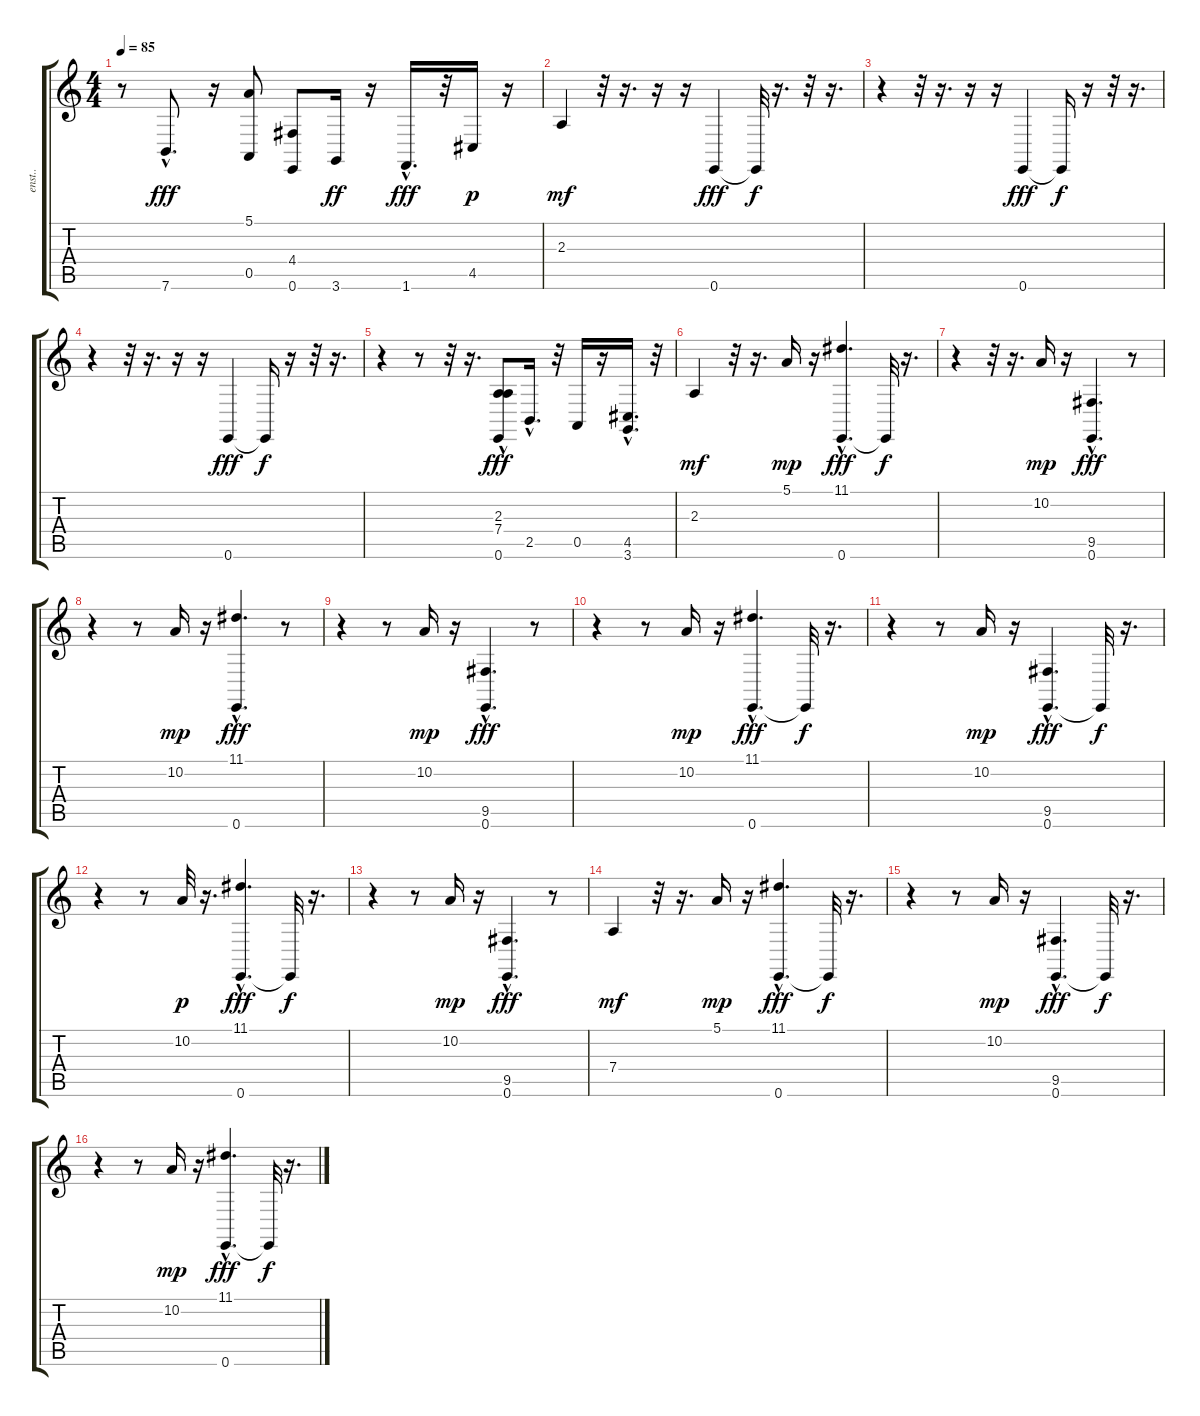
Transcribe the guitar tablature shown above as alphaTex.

\track ("enst.." "enst..") {instrument drawbarorgan}
\staff {score tabs}
\tuning (E4 B3 G3 D3 A2 E2) {hide}
\ts (4 4)
\tempo 85
\clef g2
\ks c
r.8{dy f} 7.6{hac}.8{d dy fff} r.16 (5.1 0.5).8 (4.4 0.6).8 3.6.16{dy ff} r.16 1.6{hac}.16{d dy fff} r.32 4.5.16{dy p} r.16 |
2.3.4{dy mf} r.32 r.16{d} r.16 r.16 0.6.4{dy fff} 0.6{t}.32{dy f} r.16{d} r.32 r.16{d} |
r.4 r.32 r.16{d} r.16 r.16 0.6.4{dy fff} 0.6{t}.16{dy f} r.16 r.32 r.16{d} |
r.4 r.32 r.16{d} r.16 r.16 0.6.4{dy fff} 0.6{t}.16{dy f} r.16 r.32 r.16{d} |
r.4 r.8 r.32 r.16{d} (2.3{hac} 7.4{hac} 0.6{hac}).8{dy fff} 2.5{hac}.16{d} r.32 0.5.16 r.16 (4.5 3.6{hac}).16{d} r.32 |
2.3.4{dy mf instrument drawbarorgan} r.32 r.16{d} 5.1.16{dy mp} r.16 (11.1 0.6{hac}).4{d dy fff} 0.6{t}.32{dy f} r.16{d} |
r.4 r.32 r.16{d} 10.2.16{dy mp} r.16 (9.5 0.6{hac}).4{d dy fff} r.8 |
r.4 r.8 10.2.16{dy mp} r.16 (11.1 0.6{hac}).4{d dy fff} r.8 |
r.4 r.8 10.2.16{dy mp} r.16 (9.5 0.6{hac}).4{d dy fff} r.8 |
r.4 r.8 10.2.16{dy mp} r.16 (11.1 0.6{hac}).4{d dy fff} 0.6{t}.32{dy f} r.16{d} |
r.4 r.8 10.2.16{dy mp} r.16 (9.5 0.6{hac}).4{d dy fff} 0.6{t}.32{dy f} r.16{d} |
r.4 r.8 10.2.32{dy p} r.16{d} (11.1 0.6{hac}).4{d dy fff} 0.6{t}.32{dy f} r.16{d} |
r.4 r.8 10.2.16{dy mp} r.16 (9.5 0.6{hac}).4{d dy fff} r.8 |
7.4.4{dy mf} r.32 r.16{d} 5.1.16{dy mp} r.16 (11.1 0.6{hac}).4{d dy fff} 0.6{t}.32{dy f} r.16{d} |
r.4 r.8 10.2.16{dy mp} r.16 (9.5 0.6{hac}).4{d dy fff} 0.6{t}.32{dy f} r.16{d} |
r.4 r.8 10.2.16{dy mp} r.16 (11.1 0.6{hac}).4{d dy fff} 0.6{t}.32{dy f} r.16{d}
